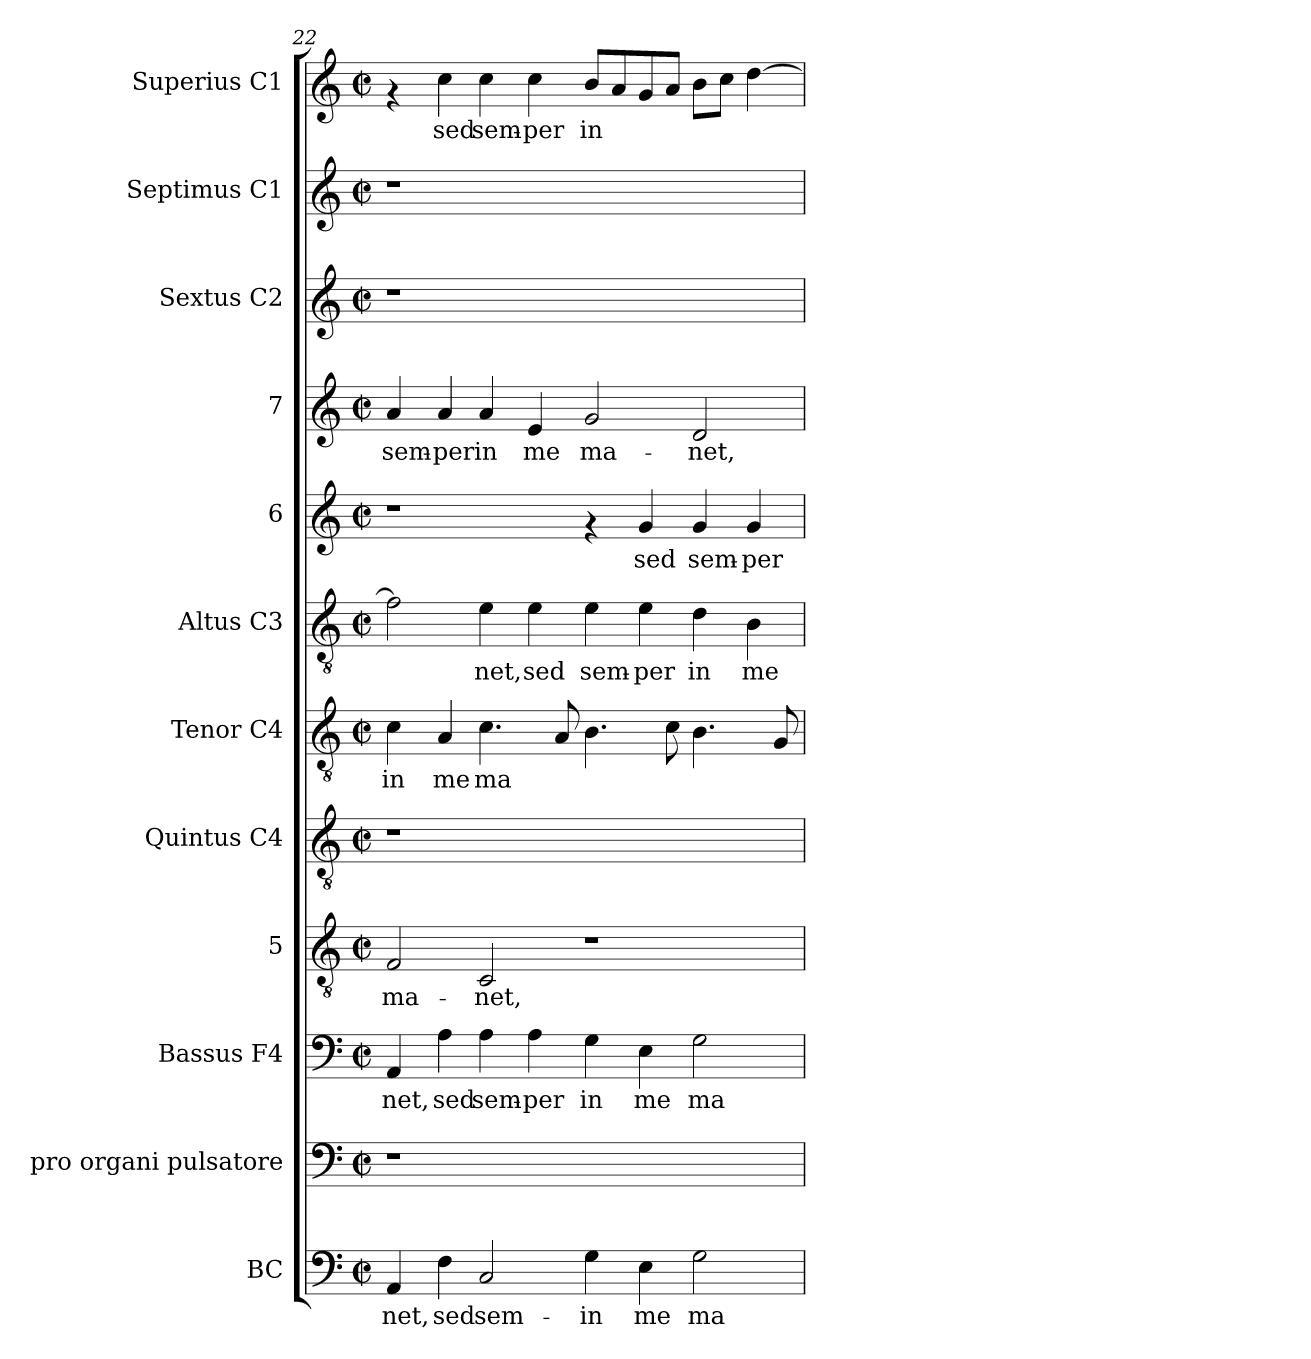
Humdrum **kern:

**kern	**text	**kern	**kern	**text	**kern	**text	**kern	**kern	**text	**kern	**text	**kern	**text	**kern	**text	**kern	**kern	**kern	**text
*part12	*part12	*part11	*part10	*part10	*part9	*part9	*part8	*part7	*part7	*part6	*part6	*part5	*part5	*part4	*part4	*part3	*part2	*part1	*part1
*staff12	*staff12	*staff11	*staff10	*staff10	*staff9	*staff9	*staff8	*staff7	*staff7	*staff6	*staff6	*staff5	*staff5	*staff4	*staff4	*staff3	*staff2	*staff1	*staff1
*I"BC	*	*I"pro organi  pulsatore	*I"Bassus  F4	*	*I"5	*	*I"Quintus  C4	*I"Tenor  C4	*	*I"Altus  C3	*	*I"6	*	*I"7	*	*I"Sextus  C2	*I"Septimus  C1	*I"Superius  C1	*
*I'BC	*	*	*I'B	*	*	*	*	*I'T	*	*I'A	*	*	*	*	*	*	*	*I'S	*
*clefF4	*	*clefF4	*clefF4	*	*clefGv2	*	*clefGv2	*clefGv2	*	*clefGv2	*	*clefG2	*	*clefG2	*	*clefG2	*clefG2	*clefG2	*
*k[]	*	*k[]	*k[]	*	*k[]	*	*k[]	*k[]	*	*k[]	*	*k[]	*	*k[]	*	*k[]	*k[]	*k[]	*
*C:	*	*C:	*C:	*	*C:	*	*C:	*C:	*	*C:	*	*C:	*	*C:	*	*C:	*C:	*C:	*
*M2/2	*	*M2/2	*M2/2	*	*M2/2	*	*M2/2	*M2/2	*	*M2/2	*	*M2/2	*	*M2/2	*	*M2/2	*M2/2	*M2/2	*
*met(c|)	*	*met(c|)	*met(c|)	*	*met(c|)	*	*met(c|)	*met(c|)	*	*met(c|)	*	*met(c|)	*	*met(c|)	*	*met(c|)	*met(c|)	*met(c|)	*
=22	=22	=22	=22	=22	=22	=22	=22	=22	=22	=22	=22	=22	=22	=22	=22	=22	=22	=22	=22
!	!LO:LY:a:cj	!	!	!LO:LY:b:cj	!	!LO:LY:b:cj	!	!	!LO:LY:b:cj	!	!LO:LY:b:cj	!	!	!	!LO:LY:b:cj	!	!	!	!
4AA/	-net,	1r	4AA/	-net,	2F/	ma-	1r	4c\	in	2f\]	--	1r	.	4a/	sem-	1r	1r	4rf	.
!	!LO:LY:a:cj	!	!	!LO:LY:b:cj	!	!	!	!	!LO:LY:b:cj	!	!	!	!	!	!LO:LY:b:cj	!	!	!	!LO:LY:b:cj
4F\	sed	.	4A\	sed	.	.	.	4A/	me	.	.	.	.	4a/	-per	.	.	4cc\	sed
!	!LO:LY:a:cj	!	!	!LO:LY:b:cj	!	!LO:LY:b:cj	!	!	!LO:LY:b:cj	!	!LO:LY:b:cj	!	!	!	!LO:LY:b:cj	!	!	!	!LO:LY:b:cj
2C/	sem-	.	4A\	sem-	2C/	-net,	.	4.c\	ma-	4e\	-net,	.	.	4a/	in	.	.	4cc\	sem-
!	!	!	!	!LO:LY:b:cj	!	!	!	!	!	!	!LO:LY:b:cj	!	!	!	!LO:LY:b:cj	!	!	!	!LO:LY:b:cj
.	.	.	4A\	-per	.	.	.	.	.	4e\	sed	.	.	4e/	me	.	.	4cc\	-per
!	!	!	!	!	!	!	!	!	!LO:LY:b:cj	!	!	!	!	!	!	!	!	!	!
.	.	.	.	.	.	.	.	8A/	--	.	.	.	.	.	.	.	.	.	.
!	!LO:LY:a:cj	!	!	!LO:LY:b:cj	!	!	!	!	!LO:LY:b:cj	!	!LO:LY:b:cj	!	!	!	!LO:LY:b:cj	!	!	!	!LO:LY:b:cj
4G\	-in	1ryy	4G\	in	1r	.	1ryy	4.B\	--	4e\	sem-	4rf	.	2g/	ma-	1ryy	1ryy	8b/L	in
!	!	!	!	!	!	!	!	!	!	!	!	!	!	!	!	!	!	!	!LO:LY:b:cj
.	.	.	.	.	.	.	.	.	.	.	.	.	.	.	.	.	.	8a/	.
!	!LO:LY:a:cj	!	!	!LO:LY:b:cj	!	!	!	!	!	!	!LO:LY:b:cj	!	!LO:LY:b:cj	!	!	!	!	!	!LO:LY:b:cj
4E\	me	.	4E\	me	.	.	.	.	.	4e\	-per	4g/	sed	.	.	.	.	8g/	.
!	!	!	!	!	!	!	!	!	!LO:LY:b:cj	!	!	!	!	!	!	!	!	!	!LO:LY:b:cj
.	.	.	.	.	.	.	.	8c\	--	.	.	.	.	.	.	.	.	8a/J	.
!	!LO:LY:a:cj	!	!	!LO:LY:b:cj	!	!	!	!	!LO:LY:b:cj	!	!LO:LY:b:cj	!	!LO:LY:b:cj	!	!LO:LY:b:cj	!	!	!	!LO:LY:b:cj
2G\	ma-	.	2G\	ma-	.	.	.	4.B\	--	4d\	in	4g/	sem-	2d/	-net,	.	.	8b\L	.
!	!	!	!	!	!	!	!	!	!	!	!	!	!	!	!	!	!	!	!LO:LY:b:cj
.	.	.	.	.	.	.	.	.	.	.	.	.	.	.	.	.	.	8cc\J	.
!	!	!	!	!	!	!	!	!	!	!	!LO:LY:b:cj	!	!LO:LY:b:cj	!	!	!	!	!	!LO:LY:b:cj
.	.	.	.	.	.	.	.	.	.	4B\	me	4g/	-per	.	.	.	.	[>4dd\	.
!	!	!	!	!	!	!	!	!	!LO:LY:b:cj	!	!	!	!	!	!	!	!	!	!
.	.	.	.	.	.	.	.	8G/	--	.	.	.	.	.	.	.	.	.	.
=	=	=	=	=	=	=	=	=	=	=	=	=	=	=	=	=	=	=	=
*-	*-	*-	*-	*-	*-	*-	*-	*-	*-	*-	*-	*-	*-	*-	*-	*-	*-	*-	*-
